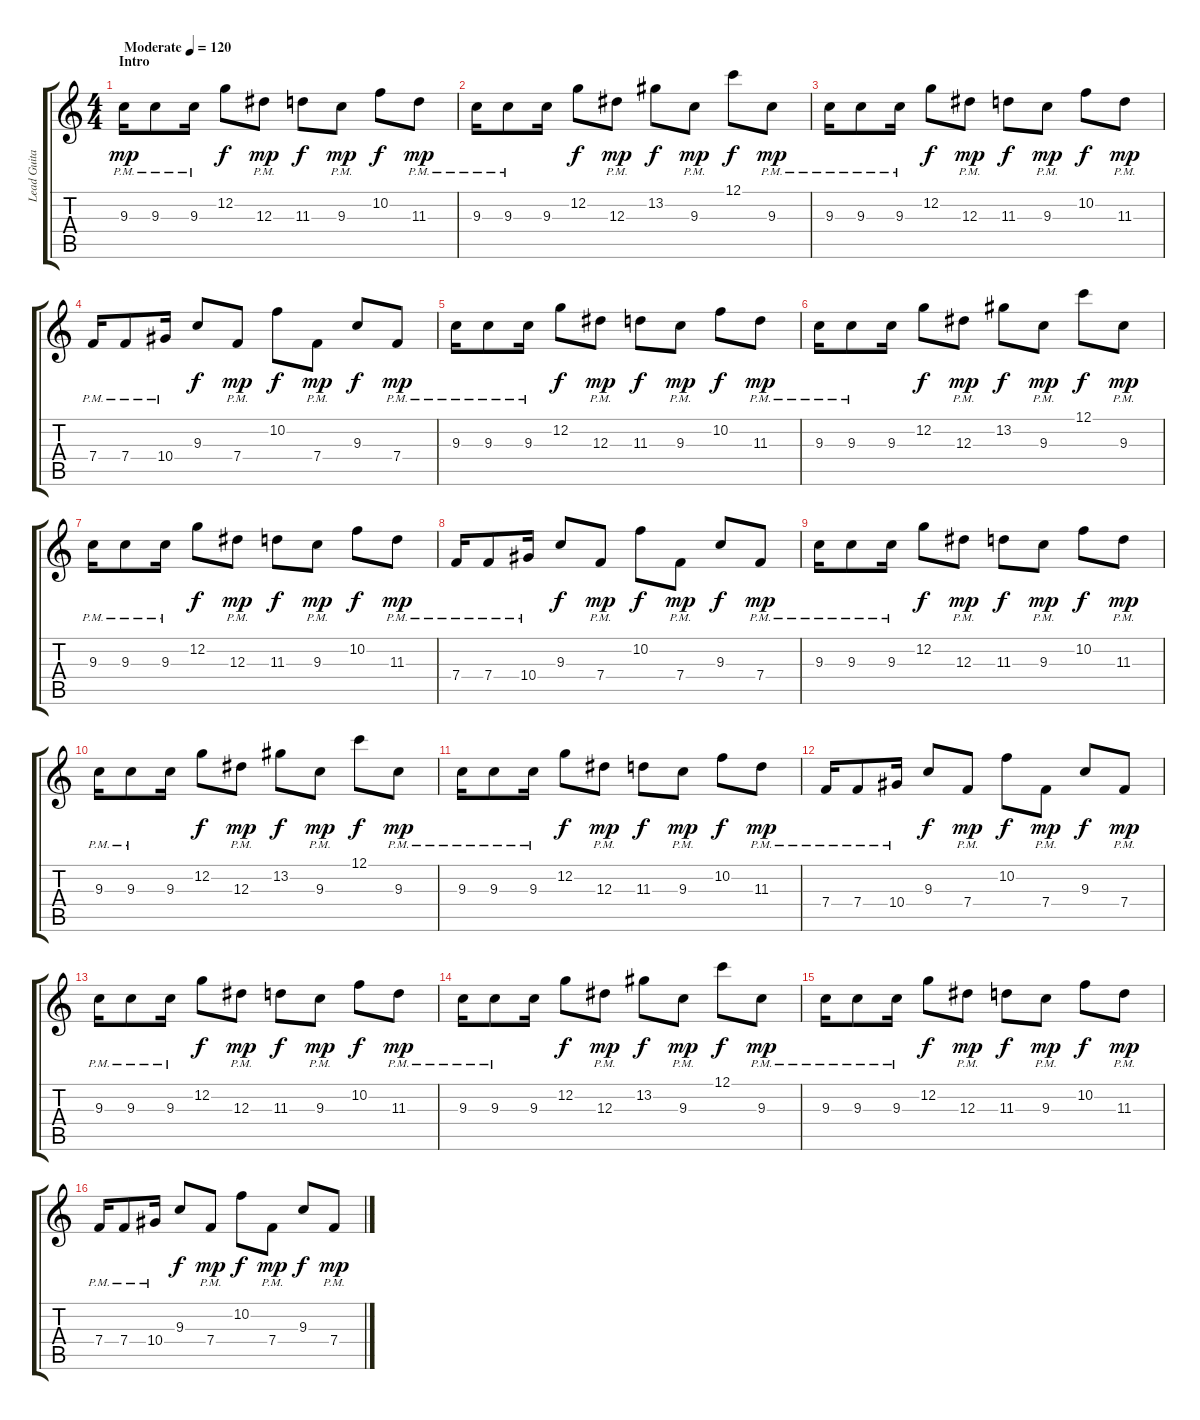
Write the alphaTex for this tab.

\track ("Lead Guitar" "Lead Guita") {instrument overdrivenguitar}
\staff {score tabs}
\tuning (C4 G3 Eb3 Bb2 F2 C2) {hide}
\ts (4 4)
\section ("" "Intro")
\tempo (120 "Moderate")
\tempo 124
\tempo (120 "Moderate")
\clef g2
\ks c
9.3{pm}.16{dy mp instrument overdrivenguitar} 9.3{pm}.8 9.3{pm}.16 12.2.8{dy f} 12.3{pm}.8{dy mp} 11.3.8{dy f} 9.3{pm}.8{dy mp} 10.2.8{dy f} 11.3{pm}.8{dy mp} |
9.3{pm}.16 9.3{pm}.8 9.3.16 12.2.8{dy f} 12.3{pm}.8{dy mp} 13.2.8{dy f} 9.3{pm}.8{dy mp} 12.1.8{dy f} 9.3{pm}.8{dy mp} |
9.3{pm}.16 9.3{pm}.8 9.3{pm}.16 12.2.8{dy f} 12.3{pm}.8{dy mp} 11.3.8{dy f} 9.3{pm}.8{dy mp} 10.2.8{dy f} 11.3{pm}.8{dy mp} |
7.4{pm}.16 7.4{pm}.8 10.4{pm}.16 9.3.8{dy f} 7.4{pm}.8{dy mp} 10.2.8{dy f} 7.4{pm}.8{dy mp} 9.3.8{dy f} 7.4{pm}.8{dy mp} |
9.3{pm}.16 9.3{pm}.8 9.3{pm}.16 12.2.8{dy f} 12.3{pm}.8{dy mp} 11.3.8{dy f} 9.3{pm}.8{dy mp} 10.2.8{dy f} 11.3{pm}.8{dy mp} |
9.3{pm}.16 9.3{pm}.8 9.3.16 12.2.8{dy f} 12.3{pm}.8{dy mp} 13.2.8{dy f} 9.3{pm}.8{dy mp} 12.1.8{dy f} 9.3{pm}.8{dy mp} |
9.3{pm}.16 9.3{pm}.8 9.3{pm}.16 12.2.8{dy f} 12.3{pm}.8{dy mp} 11.3.8{dy f} 9.3{pm}.8{dy mp} 10.2.8{dy f} 11.3{pm}.8{dy mp} |
7.4{pm}.16 7.4{pm}.8 10.4{pm}.16 9.3.8{dy f} 7.4{pm}.8{dy mp} 10.2.8{dy f} 7.4{pm}.8{dy mp} 9.3.8{dy f} 7.4{pm}.8{dy mp} |
9.3{pm}.16 9.3{pm}.8 9.3{pm}.16 12.2.8{dy f} 12.3{pm}.8{dy mp} 11.3.8{dy f} 9.3{pm}.8{dy mp} 10.2.8{dy f} 11.3{pm}.8{dy mp} |
9.3{pm}.16 9.3{pm}.8 9.3.16 12.2.8{dy f} 12.3{pm}.8{dy mp} 13.2.8{dy f} 9.3{pm}.8{dy mp} 12.1.8{dy f} 9.3{pm}.8{dy mp} |
9.3{pm}.16 9.3{pm}.8 9.3{pm}.16 12.2.8{dy f} 12.3{pm}.8{dy mp} 11.3.8{dy f} 9.3{pm}.8{dy mp} 10.2.8{dy f} 11.3{pm}.8{dy mp} |
7.4{pm}.16 7.4{pm}.8 10.4{pm}.16 9.3.8{dy f} 7.4{pm}.8{dy mp} 10.2.8{dy f} 7.4{pm}.8{dy mp} 9.3.8{dy f} 7.4{pm}.8{dy mp} |
9.3{pm}.16 9.3{pm}.8 9.3{pm}.16 12.2.8{dy f} 12.3{pm}.8{dy mp} 11.3.8{dy f} 9.3{pm}.8{dy mp} 10.2.8{dy f} 11.3{pm}.8{dy mp} |
9.3{pm}.16 9.3{pm}.8 9.3.16 12.2.8{dy f} 12.3{pm}.8{dy mp} 13.2.8{dy f} 9.3{pm}.8{dy mp} 12.1.8{dy f} 9.3{pm}.8{dy mp} |
9.3{pm}.16 9.3{pm}.8 9.3{pm}.16 12.2.8{dy f} 12.3{pm}.8{dy mp} 11.3.8{dy f} 9.3{pm}.8{dy mp} 10.2.8{dy f} 11.3{pm}.8{dy mp} |
7.4{pm}.16 7.4{pm}.8 10.4{pm}.16 9.3.8{dy f} 7.4{pm}.8{dy mp} 10.2.8{dy f} 7.4{pm}.8{dy mp} 9.3.8{dy f} 7.4{pm}.8{dy mp}
